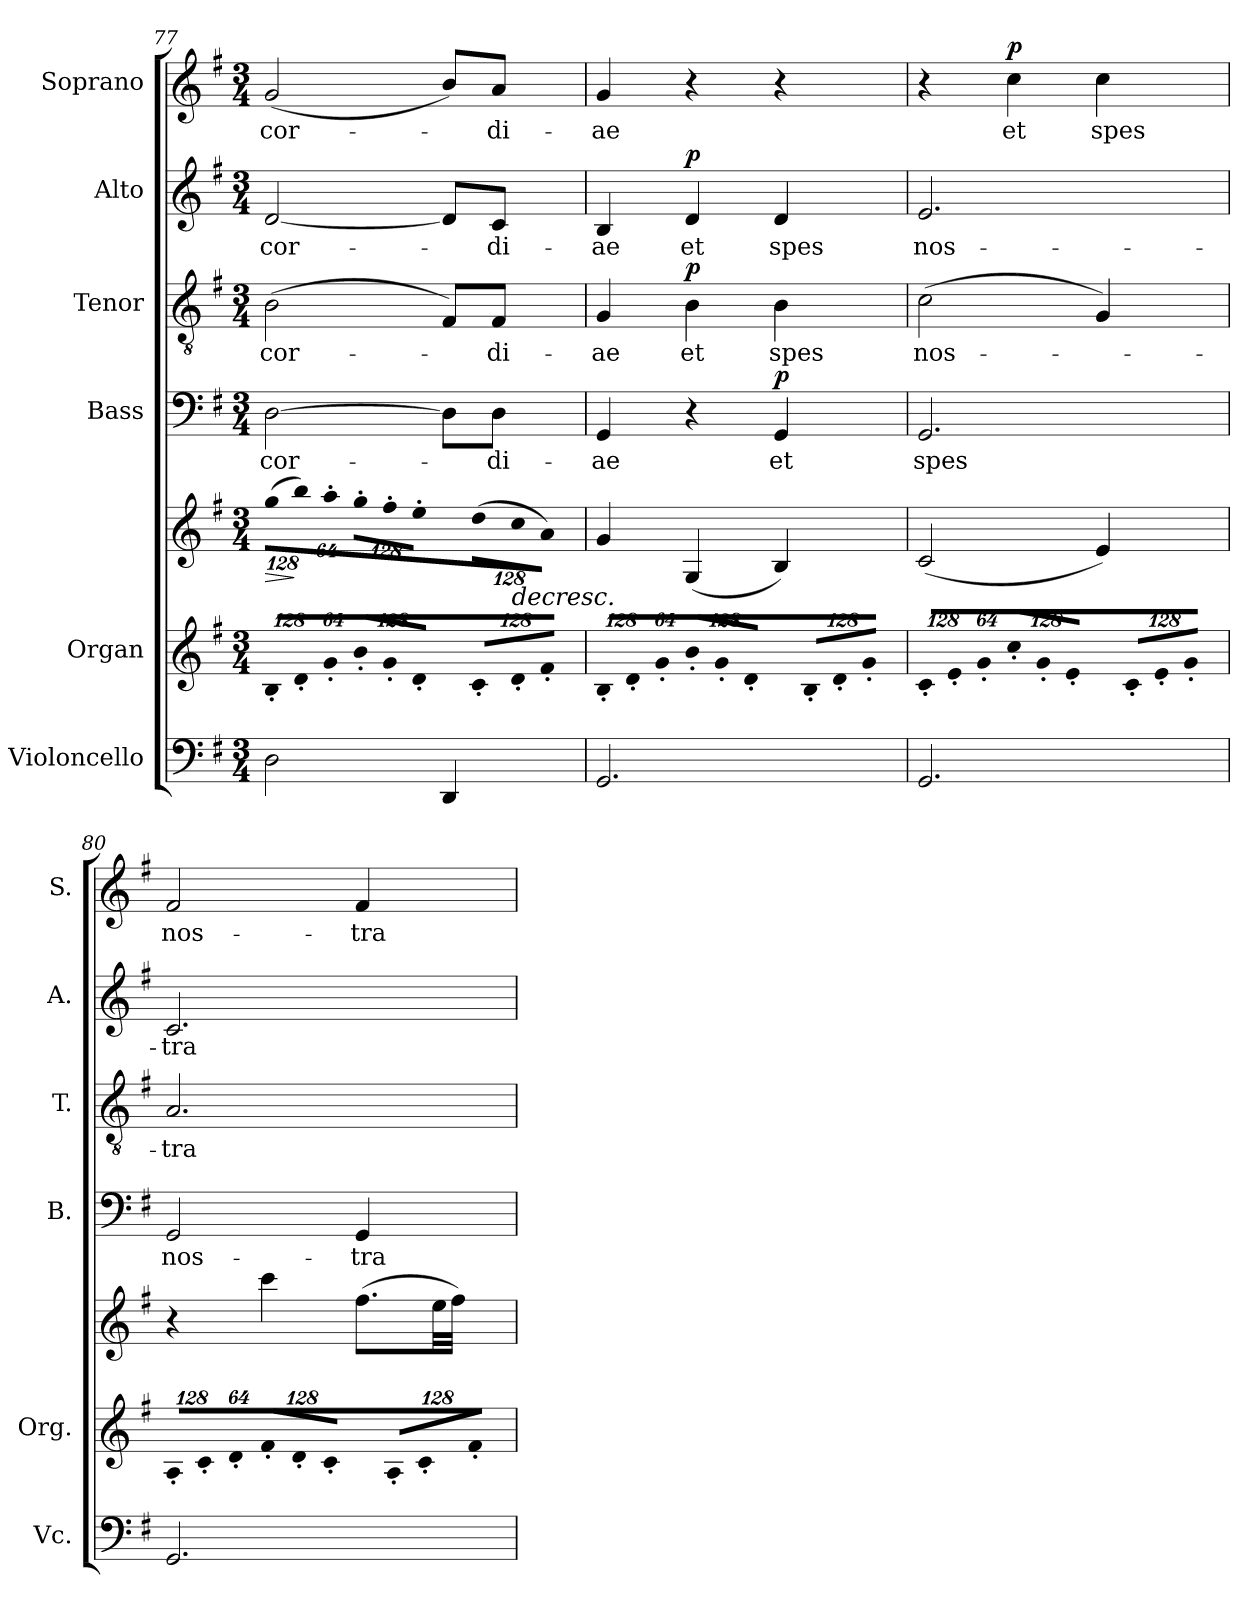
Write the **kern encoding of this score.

**kern	**kern	**kern	**dynam	**kern	**text	**dynam	**kern	**text	**dynam	**kern	**text	**dynam	**kern	**text	**dynam
*part6	*part5	*part5	*part5	*part4	*part4	*part4	*part3	*part3	*part3	*part2	*part2	*part2	*part1	*part1	*part1
*staff7	*staff6	*staff5	*staff5/6	*staff4	*staff4	*staff4	*staff3	*staff3	*staff3	*staff2	*staff2	*staff2	*staff1	*staff1	*staff1
*I"Violoncello	*I"Organ	*	*	*I"Bass	*	*	*I"Tenor	*	*	*I"Alto	*	*	*I"Soprano	*	*
*I'Vc.	*I'Org.	*	*	*I'B.	*	*	*I'T.	*	*	*I'A.	*	*	*I'S.	*	*
*clefF4	*clefG2	*clefG2	*	*clefF4	*	*	*clefGv2	*	*	*clefG2	*	*	*clefG2	*	*
*	*	*	*	*	*	*	*ITrd7c12	*	*	*	*	*	*	*	*
*k[f#]	*k[f#]	*k[f#]	*	*k[f#]	*	*	*k[f#]	*	*	*k[f#]	*	*	*k[f#]	*	*
*G:	*G:	*G:	*	*G:	*	*	*G:	*	*	*G:	*	*	*G:	*	*
*M3/4	*M3/4	*M3/4	*	*M3/4	*	*	*M3/4	*	*	*M3/4	*	*	*M3/4	*	*
*	*Xbrackettup	*	*	*	*	*	*	*	*	*	*	*	*	*	*
=77	=77	=77	=77	=77	=77	=77	=77	=77	=77	=77	=77	=77	=77	=77	=77
!	!LO:N:vis=8	!	!	!	!	!	!	!	!	!	!	!	!	!	!
*	*	*Xbrackettup	*	*	*	*	*	*	*	*	*	*	*	*	*
!	!	!LO:N:vis=8	!LO:HP:b	!	!	!	!	!	!	!	!	!	!	!	!
!	!	!	!	!	!LO:LY:b:color=#000000	!	!	!	!	!	!	!	!	!	!
!	!	!	!	!	!	!	!	!LO:LY:b:color=#000000	!	!	!	!	!	!	!
!	!	!	!	!	!	!	!	!	!	!	!LO:LY:b:color=#000000	!	!	!	!
!	!	!	!	!	!	!	!	!	!	!	!	!	!	!LO:LY:b:color=#000000	!
2Di\	1024%85B'i/L	(1024%85ggi\L	>	[2Di\	-cor-	.	(2BBi\	-cor-	.	[2di/	-cor-	.	(2gi/	-cor-	.
!	!LO:N:vis=8	!LO:N:vis=8	!	!	!	!	!	!	!	!	!	!	!	!	!
.	1024%85d'i/	1024%85bbi\)	]	.	.	.	.	.	.	.	.	.	.	.	.
!	!LO:N:vis=8	!LO:N:vis=8	!	!	!	!	!	!	!	!	!	!	!	!	!
.	512%43g'i/J	512%43aa'i\J	.	.	.	.	.	.	.	.	.	.	.	.	.
!	!LO:N:vis=8	!LO:N:vis=8	!	!	!	!	!	!	!	!	!	!	!	!	!
.	1024%85b'i/L	1024%85gg'i\L	]	.	.	.	.	.	.	.	.	.	.	.	.
!	!LO:N:vis=8	!LO:N:vis=8	!	!	!	!	!	!	!	!	!	!	!	!	!
.	1024%85g'i/	1024%85ff#'i\	.	.	.	.	.	.	.	.	.	.	.	.	.
!	!LO:N:vis=8	!LO:N:vis=8	!	!	!	!	!	!	!	!	!	!	!	!	!
.	512%43d'i/J	512%43ee'i\J	.	.	.	.	.	.	.	.	.	.	.	.	.
!	!LO:N:vis=8	!LO:N:vis=8	!	!	!	!	!	!	!	!	!	!	!	!	!
4DDi/	1024%85c'i/L	(1024%85ddi\L	.	8Di\L]	.	.	8FF#i/L)	.	.	8di/L]	.	.	8bi/L)	.	.
!	!LO:N:vis=8	!LO:N:vis=8	!	!	!	!	!	!	!	!	!	!	!	!	!
.	1024%85d'i/	1024%85cci\	.	.	.	.	.	.	.	.	.	.	.	.	.
!	!	!	!	!	!LO:LY:b:color=#000000	!	!	!	!	!	!	!	!	!	!
!	!	!	!	!	!	!	!	!LO:LY:b:color=#000000	!	!	!	!	!	!	!
!	!	!	!	!	!	!	!	!	!	!	!LO:LY:b:color=#000000	!	!	!	!
!	!	!	!	!	!	!	!	!	!	!	!	!	!	!LO:LY:b:color=#000000	!
.	.	.	.	8Di\J	-di-	.	8FF#i/J	-di-	.	8ci/J	-di-	.	8ai/J	-di-	.
!	!LO:N:vis=8	!LO:N:vis=8	!LO:HP:b	!	!	!	!	!	!	!	!	!	!	!	!
.	512%43f#'i/J	512%43ai\J)	>	.	.	.	.	.	.	.	.	.	.	.	.
=78	=78	=78	=78	=78	=78	=78	=78	=78	=78	=78	=78	=78	=78	=78	=78
!	!LO:N:vis=8	!	!	!	!	!	!	!	!	!	!	!	!	!	!
!	!	!	!	!	!LO:LY:b:color=#000000	!	!	!	!	!	!	!	!	!	!
!	!	!	!	!	!	!	!	!LO:LY:b:color=#000000	!	!	!	!	!	!	!
!	!	!	!	!	!	!	!	!	!	!	!LO:LY:b:color=#000000	!	!	!	!
!	!	!	!	!	!	!	!	!	!	!	!	!	!	!LO:LY:b:color=#000000	!
2.GGi/	1024%85B'i/L	4gi/	.	4GGi/	-ae	.	4GGi/	-ae	.	4Bi/	-ae	.	4gi/	-ae	.
!	!LO:N:vis=8	!	!	!	!	!	!	!	!	!	!	!	!	!	!
.	1024%85d'i/	.	.	.	.	.	.	.	.	.	.	.	.	.	.
!	!LO:N:vis=8	!	!	!	!	!	!	!	!	!	!	!	!	!	!
.	512%43g'i/J	.	.	.	.	.	.	.	.	.	.	.	.	.	.
!	!LO:N:vis=8	!	!	!	!	!	!	!	!	!	!	!	!	!	!
!	!	!	!	!	!	!	!	!LO:LY:b:color=#000000	!	!	!	!	!	!	!
!	!	!	!	!	!	!	!	!	!	!	!LO:LY:b:color=#000000	!	!	!	!
.	1024%85b'i/L	(4Gi/	.	4r	.	.	4BBi\	et	p	4di/	et	p	4r	.	.
!	!LO:N:vis=8	!	!	!	!	!	!	!	!	!	!	!	!	!	!
.	1024%85g'i/	.	.	.	.	.	.	.	.	.	.	.	.	.	.
!	!LO:N:vis=8	!	!	!	!	!	!	!	!	!	!	!	!	!	!
.	512%43d'i/J	.	.	.	.	.	.	.	.	.	.	.	.	.	.
!	!LO:N:vis=8	!	!	!	!	!	!	!	!	!	!	!	!	!	!
!	!	!	!	!	!LO:LY:b:color=#000000	!	!	!	!	!	!	!	!	!	!
!	!	!	!	!	!	!	!	!LO:LY:b:color=#000000	!	!	!	!	!	!	!
!	!	!	!	!	!	!	!	!	!	!	!LO:LY:b:color=#000000	!	!	!	!
.	1024%85B'i/L	4Bi/)	.	4GGi/	et	p	4BBi\	spes	.	4di/	spes	.	4r	.	.
!	!LO:N:vis=8	!	!	!	!	!	!	!	!	!	!	!	!	!	!
.	1024%85d'i/	.	.	.	.	.	.	.	.	.	.	.	.	.	.
!	!LO:N:vis=8	!	!	!	!	!	!	!	!	!	!	!	!	!	!
.	512%43g'i/J	.	.	.	.	.	.	.	.	.	.	.	.	.	.
!!LO:PB:g=z
=79	=79	=79	=79	=79	=79	=79	=79	=79	=79	=79	=79	=79	=79	=79	=79
!	!LO:N:vis=8	!	!	!	!	!	!	!	!	!	!	!	!	!	!
!	!	!	!	!	!LO:LY:b:color=#000000	!	!	!	!	!	!	!	!	!	!
!	!	!	!	!	!	!	!	!LO:LY:b:color=#000000	!	!	!	!	!	!	!
!	!	!	!	!	!	!	!	!	!	!	!LO:LY:b:color=#000000	!	!	!	!
2.GGi/	1024%85c'i/L	(2ci/	.	2.GGi/	spes	.	(2Ci\	nos-	.	2.ei/	nos-	.	4r	.	.
!	!LO:N:vis=8	!	!	!	!	!	!	!	!	!	!	!	!	!	!
.	1024%85e'i/	.	.	.	.	.	.	.	.	.	.	.	.	.	.
!	!LO:N:vis=8	!	!	!	!	!	!	!	!	!	!	!	!	!	!
.	512%43g'i/J	.	.	.	.	.	.	.	.	.	.	.	.	.	.
!	!LO:N:vis=8	!	!	!	!	!	!	!	!	!	!	!	!	!	!
!	!	!	!	!	!	!	!	!	!	!	!	!	!	!LO:LY:b:color=#000000	!
.	1024%85cc'i/L	.	.	.	.	.	.	.	.	.	.	.	4cci\	et	p
!	!LO:N:vis=8	!	!	!	!	!	!	!	!	!	!	!	!	!	!
.	1024%85g'i/	.	.	.	.	.	.	.	.	.	.	.	.	.	.
!	!LO:N:vis=8	!	!	!	!	!	!	!	!	!	!	!	!	!	!
.	512%43e'i/J	.	.	.	.	.	.	.	.	.	.	.	.	.	.
!	!LO:N:vis=8	!	!	!	!	!	!	!	!	!	!	!	!	!	!
!	!	!	!	!	!	!	!	!	!	!	!	!	!	!LO:LY:b:color=#000000	!
.	1024%85c'i/L	4ei/)	.	.	.	.	4GGi/)	.	.	.	.	.	4cci\	spes	.
!	!LO:N:vis=8	!	!	!	!	!	!	!	!	!	!	!	!	!	!
.	1024%85e'i/	.	.	.	.	.	.	.	.	.	.	.	.	.	.
!	!LO:N:vis=8	!	!	!	!	!	!	!	!	!	!	!	!	!	!
.	512%43g'i/J	.	.	.	.	.	.	.	.	.	.	.	.	.	.
=80	=80	=80	=80	=80	=80	=80	=80	=80	=80	=80	=80	=80	=80	=80	=80
!	!LO:N:vis=8	!	!	!	!	!	!	!	!	!	!	!	!	!	!
!	!	!	!	!	!LO:LY:b:color=#000000	!	!	!	!	!	!	!	!	!	!
!	!	!	!	!	!	!	!	!LO:LY:b:color=#000000	!	!	!	!	!	!	!
!	!	!	!	!	!	!	!	!	!	!	!LO:LY:b:color=#000000	!	!	!	!
!	!	!	!	!	!	!	!	!	!	!	!	!	!	!LO:LY:b:color=#000000	!
2.GGi/	1024%85A'i/L	4r	.	2GGi/	nos-	.	2.AAi/	-tra	.	2.ci/	-tra	.	2f#i/	nos-	.
!	!LO:N:vis=8	!	!	!	!	!	!	!	!	!	!	!	!	!	!
.	1024%85c'i/	.	.	.	.	.	.	.	.	.	.	.	.	.	.
!	!LO:N:vis=8	!	!	!	!	!	!	!	!	!	!	!	!	!	!
.	512%43d'i/J	.	.	.	.	.	.	.	.	.	.	.	.	.	.
!	!LO:N:vis=8	!	!	!	!	!	!	!	!	!	!	!	!	!	!
.	1024%85f#'i/L	4ccci\	.	.	.	.	.	.	.	.	.	.	.	.	.
!	!LO:N:vis=8	!	!	!	!	!	!	!	!	!	!	!	!	!	!
.	1024%85d'i/	.	.	.	.	.	.	.	.	.	.	.	.	.	.
!	!LO:N:vis=8	!	!	!	!	!	!	!	!	!	!	!	!	!	!
.	512%43c'i/J	.	.	.	.	.	.	.	.	.	.	.	.	.	.
!	!LO:N:vis=8	!	!	!	!	!	!	!	!	!	!	!	!	!	!
!	!	!	!	!	!LO:LY:b:color=#000000	!	!	!	!	!	!	!	!	!	!
!	!	!	!	!	!	!	!	!	!	!	!	!	!	!LO:LY:b:color=#000000	!
.	1024%85A'i/L	(8.ff#i\L	.	4GGi/	-tra	.	.	.	.	.	.	.	4f#i/	-tra	.
!	!LO:N:vis=8	!	!	!	!	!	!	!	!	!	!	!	!	!	!
.	1024%85c'i/	.	.	.	.	.	.	.	.	.	.	.	.	.	.
!	!LO:N:vis=8	!	!	!	!	!	!	!	!	!	!	!	!	!	!
.	512%43f#'i/J	.	.	.	.	.	.	.	.	.	.	.	.	.	.
.	.	32eei\LL	.	.	.	.	.	.	.	.	.	.	.	.	.
.	.	32ff#i\JJJ)	.	.	.	.	.	.	.	.	.	.	.	.	.
=	=	=	=	=	=	=	=	=	=	=	=	=	=	=	=
*-	*-	*-	*-	*-	*-	*-	*-	*-	*-	*-	*-	*-	*-	*-	*-
